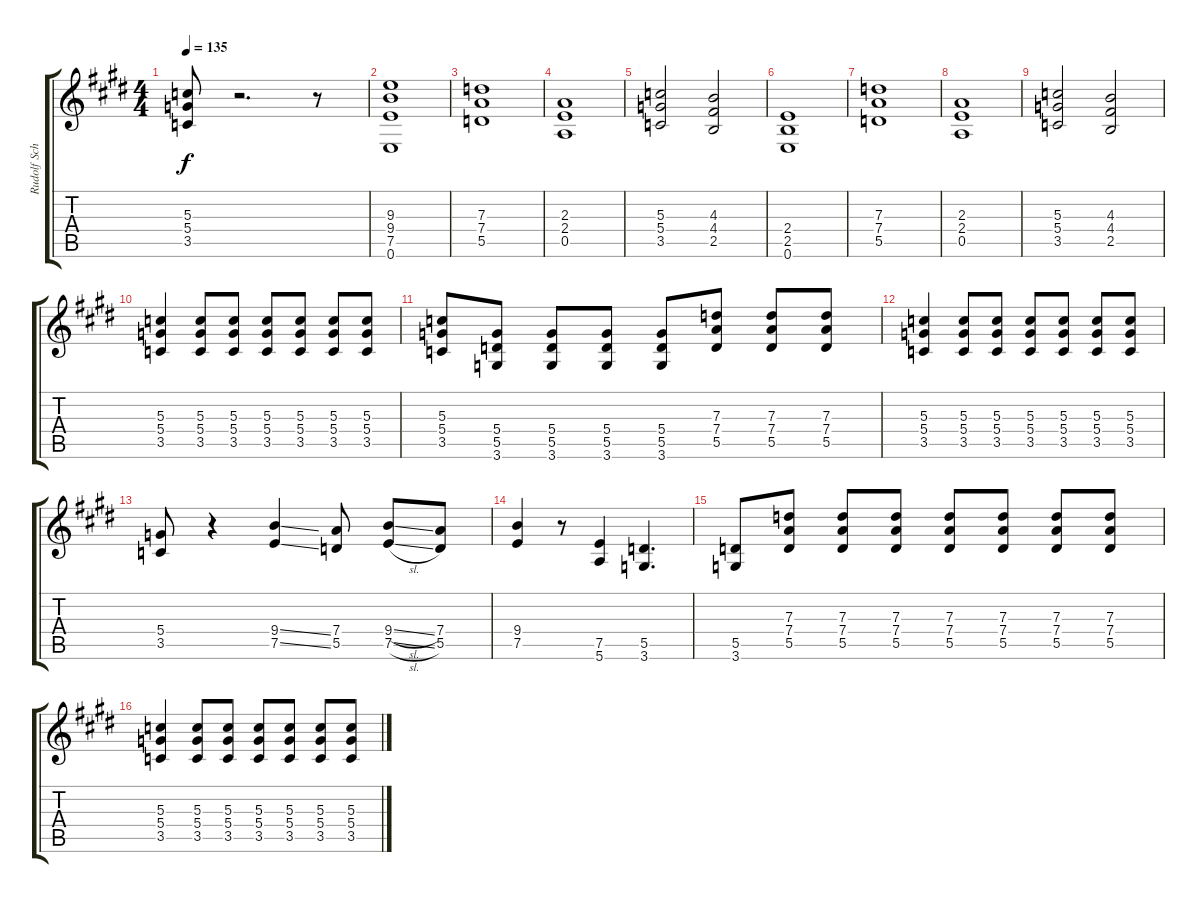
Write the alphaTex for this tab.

\track ("Rudolf Schenker Guitar" "Rudolf Sch") {instrument distortionguitar}
\staff {score tabs}
\tuning (E4 B3 G3 D3 A2 E2) {hide}
\ts (4 4)
\tempo 135
\clef g2
\ks e
(5.3 5.4 3.5).8{dy f} r.2{d} r.8 |
(9.3 9.4 7.5 0.6).1{volume 11 balance 8} |
(7.3 7.4 5.5).1 |
(2.3 2.4 0.5).1 |
(5.3 5.4 3.5).2 (4.3 4.4 2.5).2 |
(2.4 2.5 0.6).1 |
(7.3 7.4 5.5).1 |
(2.3 2.4 0.5).1 |
(5.3 5.4 3.5).2 (4.3 4.4 2.5).2 |
(5.3 5.4 3.5).4 (5.3 5.4 3.5).8 (5.3 5.4 3.5).8 (5.3 5.4 3.5).8 (5.3 5.4 3.5).8 (5.3 5.4 3.5).8 (5.3 5.4 3.5).8 |
(5.3 5.4 3.5).8 (5.4 5.5 3.6).8 (5.4 5.5 3.6).8 (5.4 5.5 3.6).8 (5.4 5.5 3.6).8 (7.3 7.4 5.5).8 (7.3 7.4 5.5).8 (7.3 7.4 5.5).8 |
(5.3 5.4 3.5).4 (5.3 5.4 3.5).8 (5.3 5.4 3.5).8 (5.3 5.4 3.5).8 (5.3 5.4 3.5).8 (5.3 5.4 3.5).8 (5.3 5.4 3.5).8 |
(5.4 3.5).8 r.4 (9.4{ss} 7.5{ss}).4 (7.4 5.5).8 (9.4{sl} 7.5{sl}).8 (7.4 5.5).8 |
(9.4 7.5).4 r.8 (7.5 5.6).4 (5.5 3.6).4{d} |
(5.5 3.6).8 (7.3 7.4 5.5).8 (7.3 7.4 5.5).8 (7.3 7.4 5.5).8 (7.3 7.4 5.5).8 (7.3 7.4 5.5).8 (7.3 7.4 5.5).8 (7.3 7.4 5.5).8 |
(5.3 5.4 3.5).4 (5.3 5.4 3.5).8 (5.3 5.4 3.5).8 (5.3 5.4 3.5).8 (5.3 5.4 3.5).8 (5.3 5.4 3.5).8 (5.3 5.4 3.5).8
